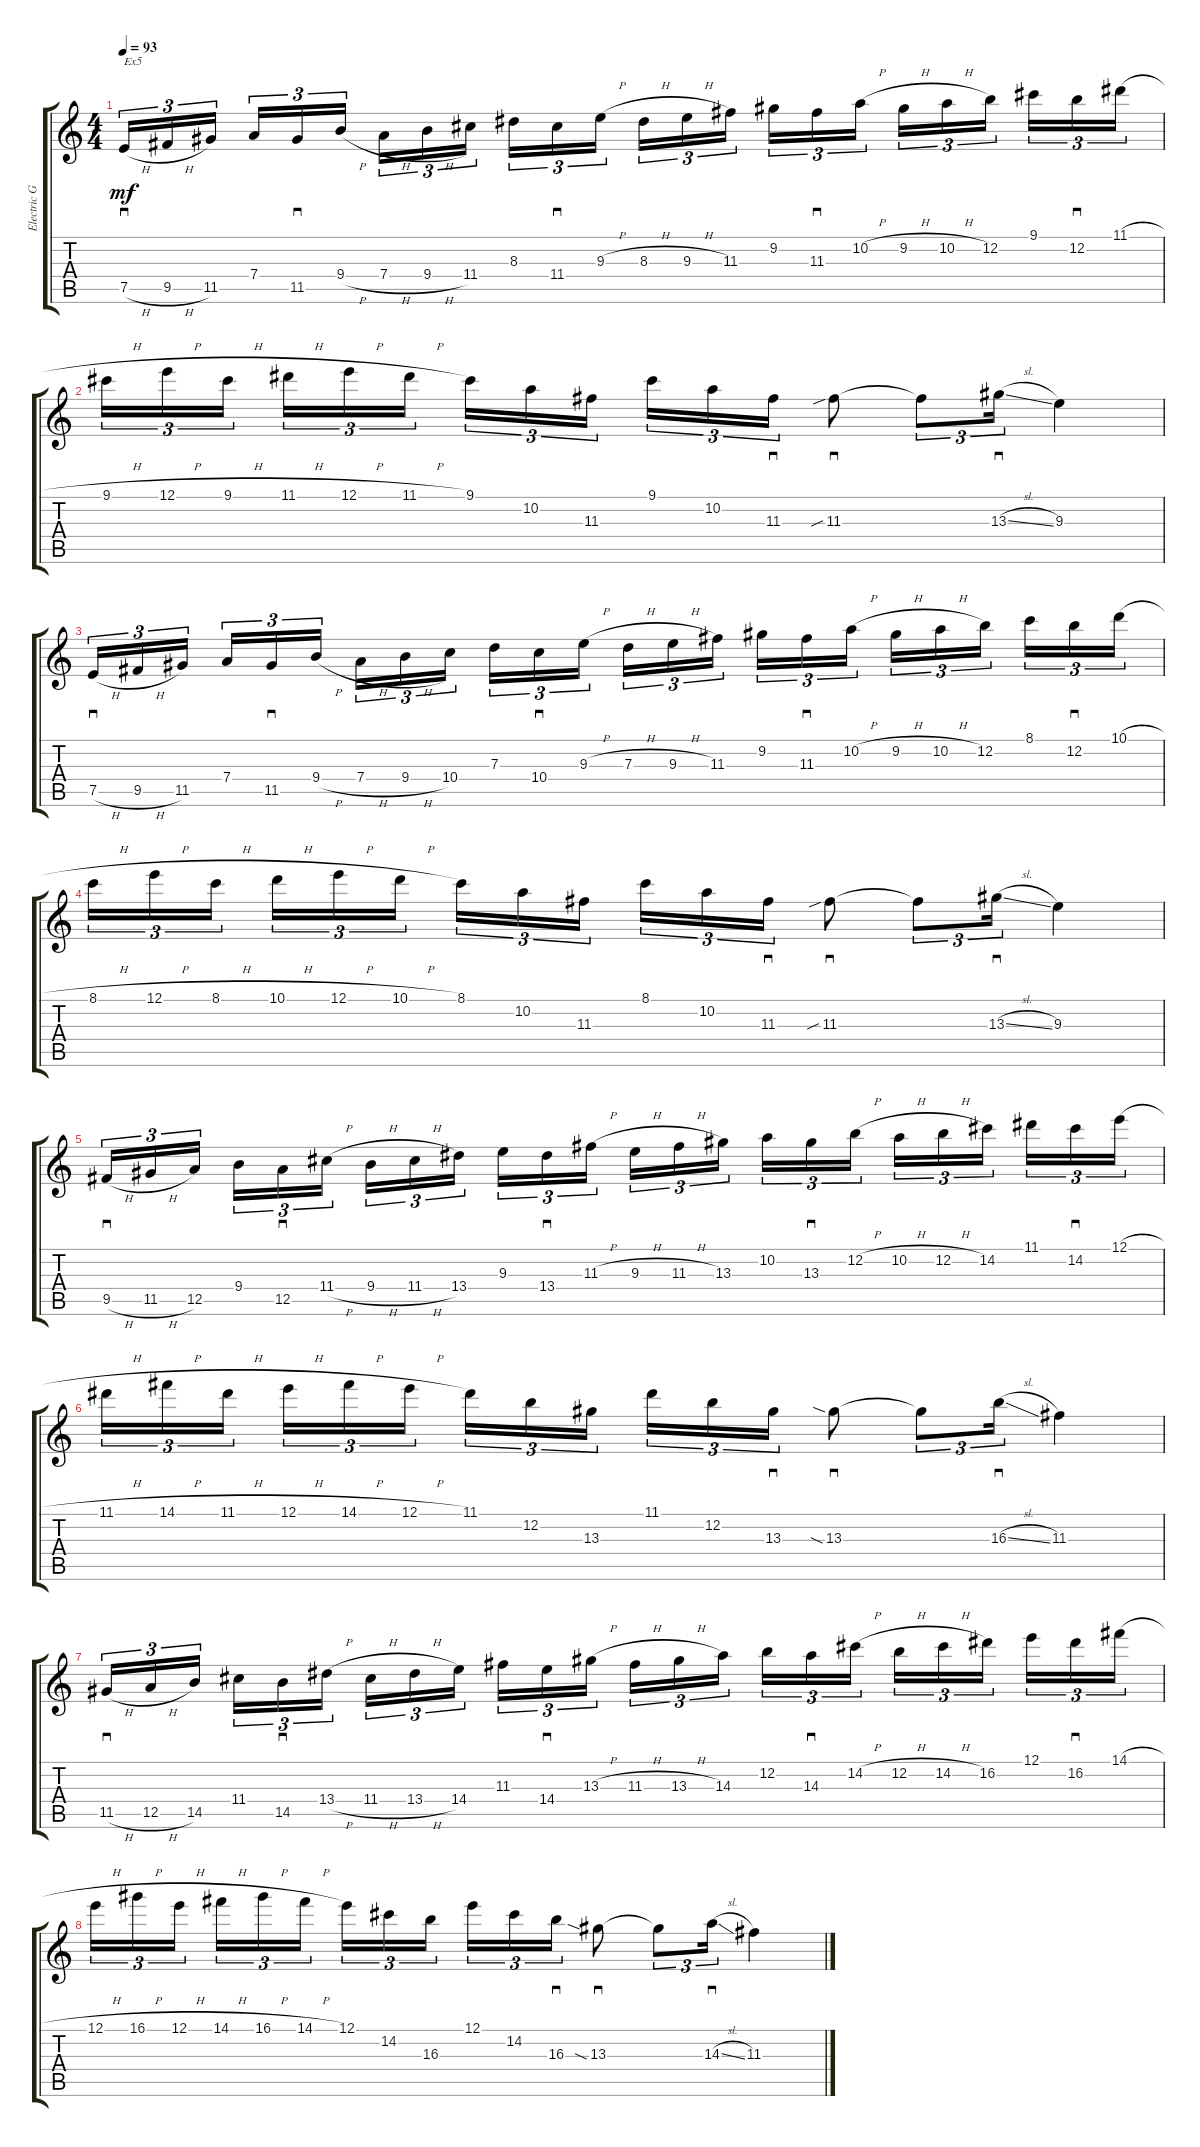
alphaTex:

\track ("Electric Guitar" "Electric G") {instrument overdrivenguitar}
\staff {score tabs}
\tuning (E4 B3 G3 D3 A2 E2) {hide}
\ts (4 4)
\tempo 93
\clef g2
\ks c
7.5{h}.16{sd tu (3 2) txt "Ex5" dy mf instrument overdrivenguitar} 9.5{h}.16{tu (3 2)} 11.5.16{tu (3 2)} 7.4.16{tu (3 2)} 11.5.16{sd tu (3 2)} 9.4{h}.16{tu (3 2)} 7.4{h}.16{tu (3 2)} 9.4{h}.16{tu (3 2)} 11.4.16{tu (3 2)} 8.3.16{tu (3 2)} 11.4.16{sd tu (3 2)} 9.3{h}.16{tu (3 2)} 8.3{h}.16{tu (3 2)} 9.3{h}.16{tu (3 2)} 11.3.16{tu (3 2)} 9.2.16{tu (3 2)} 11.3.16{sd tu (3 2)} 10.2{h}.16{tu (3 2)} 9.2{h}.16{tu (3 2)} 10.2{h}.16{tu (3 2)} 12.2.16{tu (3 2)} 9.1.16{tu (3 2)} 12.2.16{sd tu (3 2)} 11.1{h}.16{tu (3 2)} |
9.1{h}.16{tu (3 2)} 12.1{h}.16{tu (3 2)} 9.1{h}.16{tu (3 2)} 11.1{h}.16{tu (3 2)} 12.1{h}.16{tu (3 2)} 11.1{h}.16{tu (3 2)} 9.1.16{tu (3 2)} 10.2.16{tu (3 2)} 11.3.16{tu (3 2)} 9.1.16{tu (3 2)} 10.2.16{tu (3 2)} 11.3.16{sd tu (3 2)} 11.3{sib}.8{sd} 11.3{t}.8{tu (3 2)} 13.3{sl}.16{sd tu (3 2)} 9.3.4 |
7.5{h}.16{sd tu (3 2)} 9.5{h}.16{tu (3 2)} 11.5.16{tu (3 2)} 7.4.16{tu (3 2)} 11.5.16{sd tu (3 2)} 9.4{h}.16{tu (3 2)} 7.4{h}.16{tu (3 2)} 9.4{h}.16{tu (3 2)} 10.4.16{tu (3 2)} 7.3.16{tu (3 2)} 10.4.16{sd tu (3 2)} 9.3{h}.16{tu (3 2)} 7.3{h}.16{tu (3 2)} 9.3{h}.16{tu (3 2)} 11.3.16{tu (3 2)} 9.2.16{tu (3 2)} 11.3.16{sd tu (3 2)} 10.2{h}.16{tu (3 2)} 9.2{h}.16{tu (3 2)} 10.2{h}.16{tu (3 2)} 12.2.16{tu (3 2)} 8.1.16{tu (3 2)} 12.2.16{sd tu (3 2)} 10.1{h}.16{tu (3 2)} |
8.1{h}.16{tu (3 2)} 12.1{h}.16{tu (3 2)} 8.1{h}.16{tu (3 2)} 10.1{h}.16{tu (3 2)} 12.1{h}.16{tu (3 2)} 10.1{h}.16{tu (3 2)} 8.1.16{tu (3 2)} 10.2.16{tu (3 2)} 11.3.16{tu (3 2)} 8.1.16{tu (3 2)} 10.2.16{tu (3 2)} 11.3.16{sd tu (3 2)} 11.3{sib}.8{sd} 11.3{t}.8{tu (3 2)} 13.3{sl}.16{sd tu (3 2)} 9.3.4 |
9.5{h}.16{sd tu (3 2)} 11.5{h}.16{tu (3 2)} 12.5.16{tu (3 2)} 9.4.16{tu (3 2)} 12.5.16{sd tu (3 2)} 11.4{h}.16{tu (3 2)} 9.4{h}.16{tu (3 2)} 11.4{h}.16{tu (3 2)} 13.4.16{tu (3 2)} 9.3.16{tu (3 2)} 13.4.16{sd tu (3 2)} 11.3{h}.16{tu (3 2)} 9.3{h}.16{tu (3 2)} 11.3{h}.16{tu (3 2)} 13.3.16{tu (3 2)} 10.2.16{tu (3 2)} 13.3.16{sd tu (3 2)} 12.2{h}.16{tu (3 2)} 10.2{h}.16{tu (3 2)} 12.2{h}.16{tu (3 2)} 14.2.16{tu (3 2)} 11.1.16{tu (3 2)} 14.2.16{sd tu (3 2)} 12.1{h}.16{tu (3 2)} |
11.1{h}.16{tu (3 2)} 14.1{h}.16{tu (3 2)} 11.1{h}.16{tu (3 2)} 12.1{h}.16{tu (3 2)} 14.1{h}.16{tu (3 2)} 12.1{h}.16{tu (3 2)} 11.1.16{tu (3 2)} 12.2.16{tu (3 2)} 13.3.16{tu (3 2)} 11.1.16{tu (3 2)} 12.2.16{tu (3 2)} 13.3.16{sd tu (3 2)} 13.3{sia}.8{sd} 13.3{t}.8{tu (3 2)} 16.3{sl}.16{sd tu (3 2)} 11.3.4 |
11.5{h}.16{sd tu (3 2)} 12.5{h}.16{tu (3 2)} 14.5.16{tu (3 2)} 11.4.16{tu (3 2)} 14.5.16{sd tu (3 2)} 13.4{h}.16{tu (3 2)} 11.4{h}.16{tu (3 2)} 13.4{h}.16{tu (3 2)} 14.4.16{tu (3 2)} 11.3.16{tu (3 2)} 14.4.16{sd tu (3 2)} 13.3{h}.16{tu (3 2)} 11.3{h}.16{tu (3 2)} 13.3{h}.16{tu (3 2)} 14.3.16{tu (3 2)} 12.2.16{tu (3 2)} 14.3.16{sd tu (3 2)} 14.2{h}.16{tu (3 2)} 12.2{h}.16{tu (3 2)} 14.2{h}.16{tu (3 2)} 16.2.16{tu (3 2)} 12.1.16{tu (3 2)} 16.2.16{sd tu (3 2)} 14.1{h}.16{tu (3 2)} |
12.1{h}.16{tu (3 2)} 16.1{h}.16{tu (3 2)} 12.1{h}.16{tu (3 2)} 14.1{h}.16{tu (3 2)} 16.1{h}.16{tu (3 2)} 14.1{h}.16{tu (3 2)} 12.1.16{tu (3 2)} 14.2.16{tu (3 2)} 16.3.16{tu (3 2)} 12.1.16{tu (3 2)} 14.2.16{tu (3 2)} 16.3.16{sd tu (3 2)} 13.3{sia}.8{sd} 13.3{t}.8{tu (3 2)} 14.3{sl}.16{sd tu (3 2)} 11.3.4
